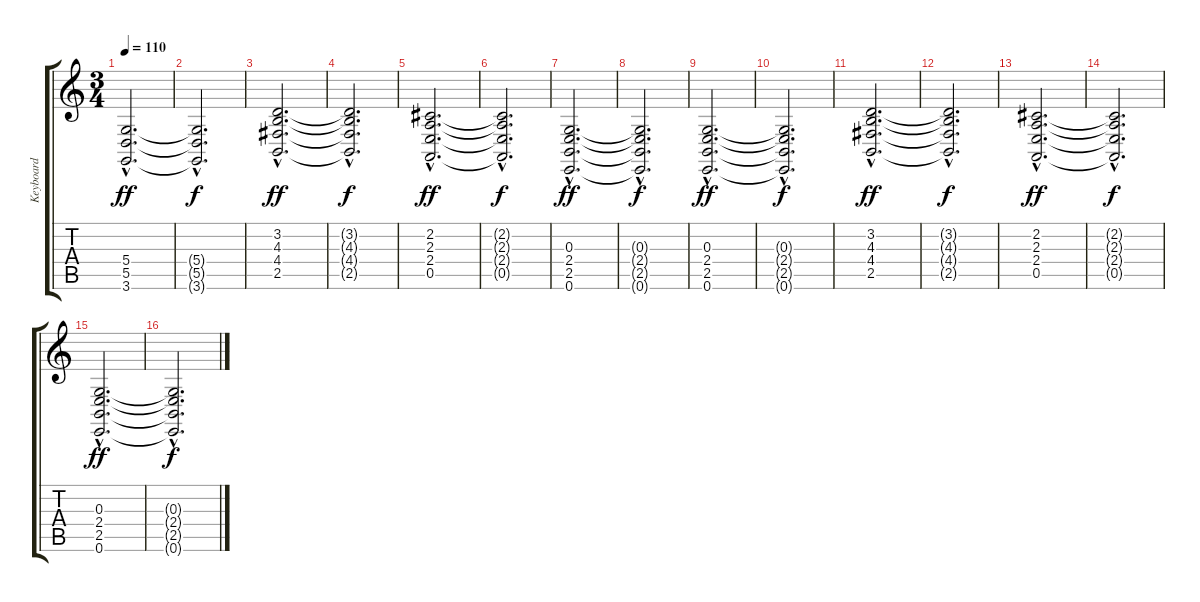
\track ("Keyboard" "Keyboard") {instrument synthstrings1}
\staff {score tabs}
\tuning (E4 B3 G3 D3 A2 E2) {hide}
\ts (3 4)
\tempo 110
\clef g2
\ks c
(5.4{hac} 5.5{hac} 3.6{hac}).2{d dy ff} |
(5.4{hac t} 5.5{hac t} 3.6{hac t}).2{d dy f} |
(3.2{hac} 4.3{hac} 4.4{hac} 2.5{hac}).2{d dy ff} |
(3.2{hac t} 4.3{hac t} 4.4{hac t} 2.5{hac t}).2{d dy f} |
(2.2{hac} 2.3{hac} 2.4{hac} 0.5{hac}).2{d dy ff} |
(2.2{hac t} 2.3{hac t} 2.4{hac t} 0.5{hac t}).2{d dy f} |
(0.3{hac} 2.4{hac} 2.5{hac} 0.6{hac}).2{d dy ff} |
(0.3{hac t} 2.4{hac t} 2.5{hac t} 0.6{hac t}).2{d dy f} |
(0.3{hac} 2.4{hac} 2.5{hac} 0.6{hac}).2{d dy ff} |
(0.3{hac t} 2.4{hac t} 2.5{hac t} 0.6{hac t}).2{d dy f} |
(3.2{hac} 4.3{hac} 4.4{hac} 2.5{hac}).2{d dy ff} |
(3.2{hac t} 4.3{hac t} 4.4{hac t} 2.5{hac t}).2{d dy f} |
(2.2{hac} 2.3{hac} 2.4{hac} 0.5{hac}).2{d dy ff} |
(2.2{hac t} 2.3{hac t} 2.4{hac t} 0.5{hac t}).2{d dy f} |
(0.3{hac} 2.4{hac} 2.5{hac} 0.6{hac}).2{d dy ff} |
(0.3{hac t} 2.4{hac t} 2.5{hac t} 0.6{hac t}).2{d dy f}
